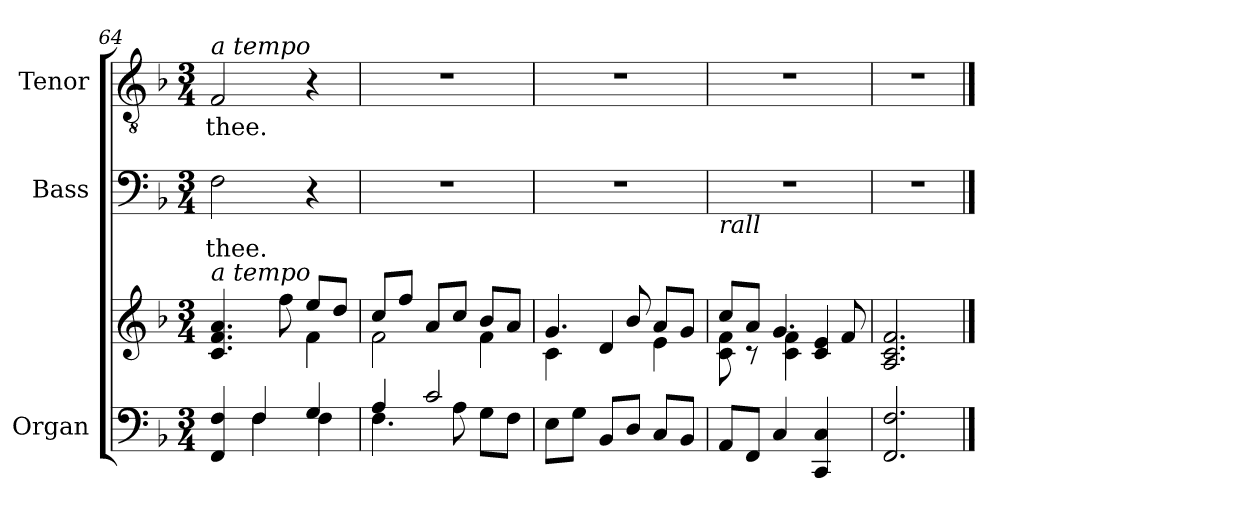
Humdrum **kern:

**kern	**kern	**kern	**text	**kern	**text
*part3	*part3	*part2	*part2	*part1	*part1
*staff4	*staff3	*staff2	*staff2	*staff1	*staff1
*I"Organ	*	*I"Bass	*	*I"Tenor	*
*	*	*I'B.	*	*I'T.	*
!!LO:LB:g=z
*clefF4	*clefG2	*clefF4	*	*clefGv2	*
*	*	*	*	*ITrd7c12	*
*k[b-]	*k[b-]	*k[b-]	*	*k[b-]	*
*F:	*F:	*F:	*	*F:	*
*M3/4	*M3/4	*M3/4	*	*M3/4	*
=64	=64	=64	=64	=64	=64
*^	*^	*	*	*	*
!	!	!	!	!	!LO:LY:b:color=#000000	!	!
!	!	!	!	!	!	!LO:TX:a:i:t=a tempo	!
!	!	!LO:TX:a:i:t=a tempo	!	!	!	!	!
!	!	!	!	!	!	!	!LO:LY:b:color=#000000
4FFi/ 4Fi	4ryy	4.ci/ 4.fi 4.ai	2ryy	2Fi\	thee.	2FFi/	thee.
4Fi/	4Fi\	.	.	.	.	.	.
.	.	8ffi\	.	.	.	.	.
4Gi/	4Fi\	8eei/L	4fi\	4r	.	4r	.
.	.	8ddi/J	.	.	.	.	.
=65	=65	=65	=65	=65	=65	=65	=65
!	!	!	!	!LO:N:vis=1	!	!LO:N:vis=1	!
4Ai/	4.Fi\	8cci/L	2fi\	2.r	.	2.r	.
.	.	8ffi/J	.	.	.	.	.
2ci/	.	8ai/L	.	.	.	.	.
.	8Ai\	8cci/J	.	.	.	.	.
.	8Gi\L	8b-i/L	4fi\	.	.	.	.
.	8Fi\J	8ai/J	.	.	.	.	.
=66	=66	=66	=66	=66	=66	=66	=66
!	!	!	!	!LO:N:vis=1	!	!LO:N:vis=1	!
*v	*v	*	*	*	*	*	*
8Ei\L	4.gi/	4ci\	2.r	.	2.r	.
8Gi\J	.	.	.	.	.	.
8BB-i/L	.	4di/	.	.	.	.
8Di/J	8b-i/	.	.	.	.	.
8Ci/L	8ai/L	4ei\	.	.	.	.
8BB-i/J	8gi/J	.	.	.	.	.
=67	=67	=67	=67	=67	=67	=67
!	!	!	!LO:TX:b:i:t=rall	!	!	!
!	!	!	!LO:N:vis=1	!	!LO:N:vis=1	!
8AAi/L	8cci/L	8ci\ 8fi	2.r	.	2.r	.
8FFi/J	8ai/J	8r	.	.	.	.
4Ci/	4.gi/	4ci\ 4fi	.	.	.	.
4CCi/ 4Ci	.	4ci/ 4ei	.	.	.	.
.	8fi/	.	.	.	.	.
*	*v	*v	*	*	*	*
=68	=68	=68	=68	=68	=68
!	!	!LO:N:vis=1	!	!LO:N:vis=1	!
2.FFi/ 2.Fi	2.Ai/ 2.ci 2.fi	2.r	.	2.r	.
==	==	==	==	==	==
*-	*-	*-	*-	*-	*-
